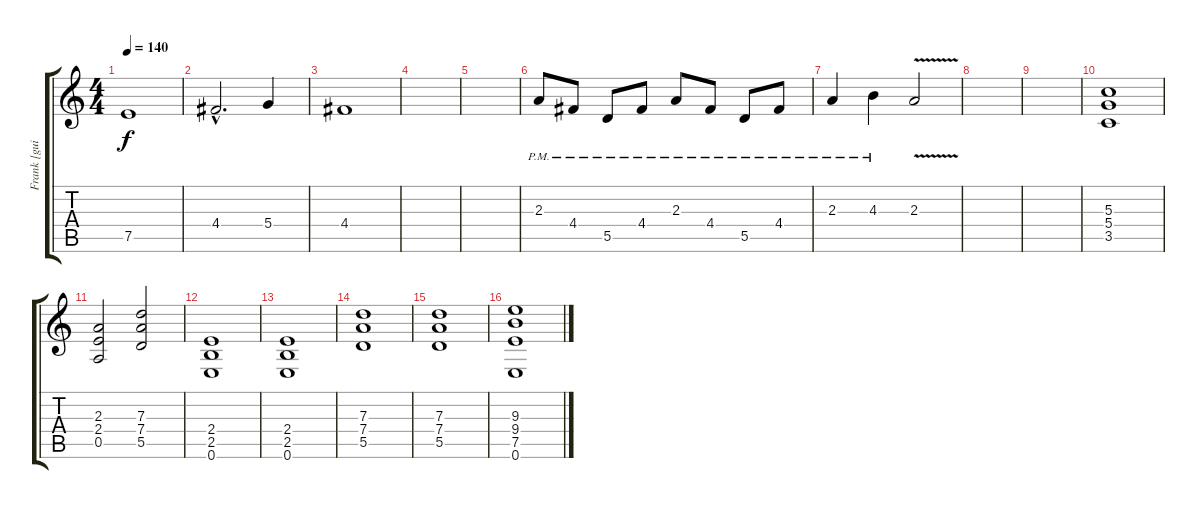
\track ("Frank [guitarra]" "Frank [gui") {instrument overdrivenguitar}
\staff {score tabs}
\tuning (E4 B3 G3 D3 A2 E2) {hide}
\ts (4 4)
\tempo 140
\clef g2
\ks c
7.5.1{dy f} |
4.4{hac}.2{d} 5.4.4 |
4.4.1 |
|
|
2.3{pm}.8 4.4{pm}.8 5.5{pm}.8 4.4{pm}.8 2.3{pm}.8 4.4{pm}.8 5.5{pm}.8 4.4{pm}.8 |
2.3{pm}.4 4.3{pm}.4 2.3{v}.2 |
|
|
(5.3 5.4 3.5).1 |
(2.3 2.4 0.5).2 (7.3 7.4 5.5).2 |
(2.4 2.5 0.6).1 |
(2.4 2.5 0.6).1 |
(7.3 7.4 5.5).1 |
(7.3 7.4 5.5).1 |
(9.3 9.4 7.5 0.6).1
